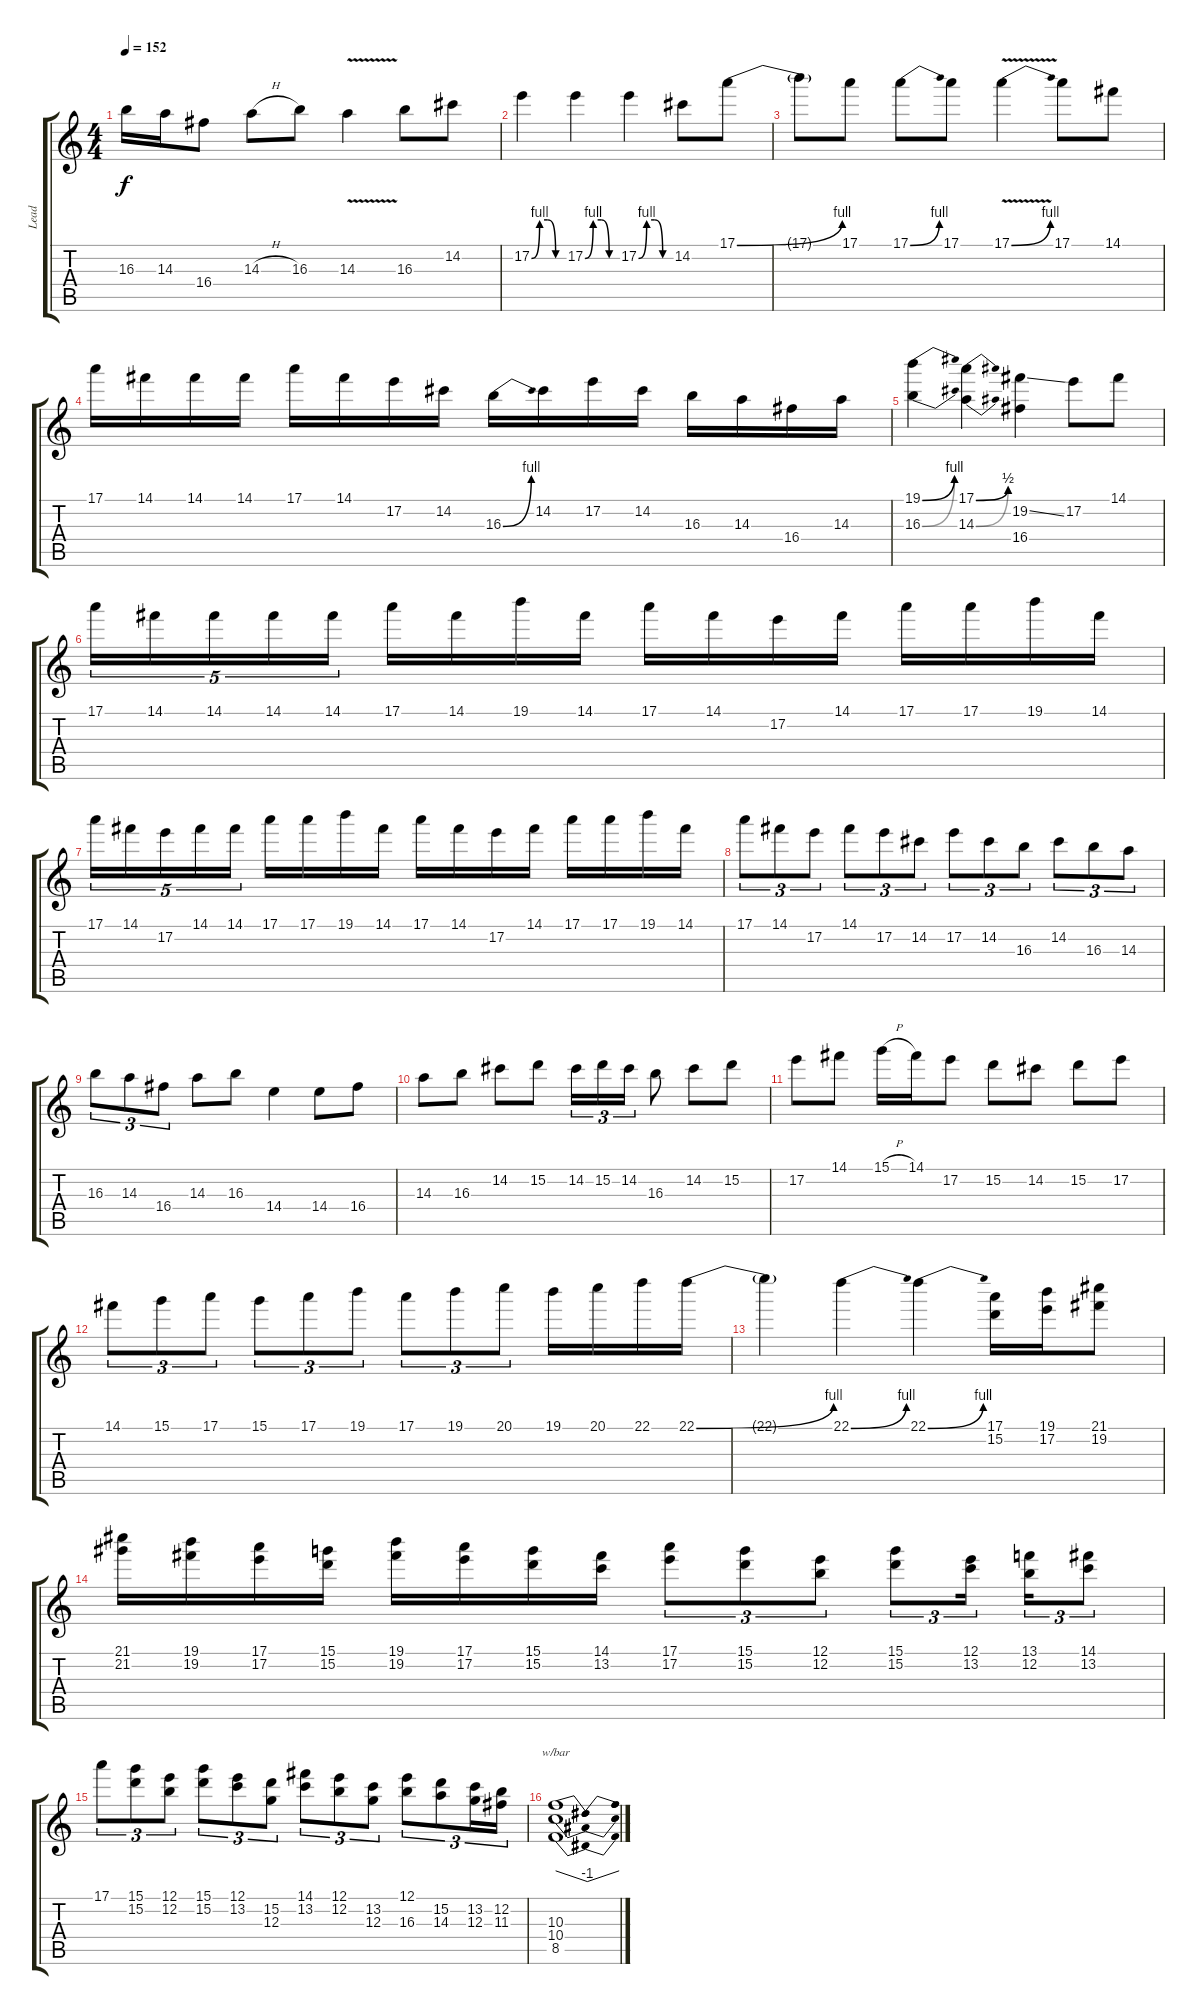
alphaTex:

\track ("Lead" "Lead") {instrument overdrivenguitar}
\staff {score tabs}
\tuning (E4 B3 G3 D3 A2 E2) {hide}
\ts (4 4)
\tempo 152
\clef g2
\ks c
16.3.16{dy f} 14.3.16 16.4.8 14.3{h}.8 16.3.8 14.3{v}.4 16.3.8 14.2.8 |
17.2{be (custom 0 0 15 4 30 4 45 0 60 0)}.4 17.2{be (custom 0 0 15 4 30 4 45 0 60 0)}.4 17.2{be (custom 0 0 15 4 30 4 45 0 60 0)}.4 14.2.8 17.1{be (bend 0 0 60 4)}.8 |
17.1{t}.8 17.1.8 17.1{be (bend 0 0 60 4)}.8 17.1.8 17.1{be (bend 0 0 60 4) v}.4 17.1.8 14.1.8 |
17.1.16 14.1.16 14.1.16 14.1.16 17.1.16 14.1.16 17.2.16 14.2.16 16.3{be (bend 0 0 60 4)}.16 14.2.16 17.2.16 14.2.16 16.3.16 14.3.16 16.4.16 14.3.16 |
(19.1{be (bend 0 0 60 4)} 16.3{be (bend 0 0 60 4)}).4 (17.1{be (bend 0 0 60 2)} 14.3{be (bend 0 0 60 2)}).4 (19.2{ss} 16.4).4 17.2.8 14.1.8 |
17.1.16{tu (5 4)} 14.1.16{tu (5 4)} 14.1.16{tu (5 4)} 14.1.16{tu (5 4)} 14.1.16{tu (5 4)} 17.1.16 14.1.16 19.1.16 14.1.16 17.1.16 14.1.16 17.2.16 14.1.16 17.1.16 17.1.16 19.1.16 14.1.16 |
17.1.16{tu (5 4)} 14.1.16{tu (5 4)} 17.2.16{tu (5 4)} 14.1.16{tu (5 4)} 14.1.16{tu (5 4)} 17.1.16 17.1.16 19.1.16 14.1.16 17.1.16 14.1.16 17.2.16 14.1.16 17.1.16 17.1.16 19.1.16 14.1.16 |
17.1.8{tu (3 2)} 14.1.8{tu (3 2)} 17.2.8{tu (3 2)} 14.1.8{tu (3 2)} 17.2.8{tu (3 2)} 14.2.8{tu (3 2)} 17.2.8{tu (3 2)} 14.2.8{tu (3 2)} 16.3.8{tu (3 2)} 14.2.8{tu (3 2)} 16.3.8{tu (3 2)} 14.3.8{tu (3 2)} |
16.3.8{tu (3 2)} 14.3.8{tu (3 2)} 16.4.8{tu (3 2)} 14.3.8 16.3.8 14.4.4 14.4.8 16.4.8 |
14.3.8 16.3.8 14.2.8 15.2.8 14.2.16{tu (3 2)} 15.2.16{tu (3 2)} 14.2.16{tu (3 2)} 16.3.8 14.2.8 15.2.8 |
17.2.8 14.1.8 15.1{h}.16 14.1.16 17.2.8 15.2.8 14.2.8 15.2.8 17.2.8 |
14.1.8{tu (3 2)} 15.1.8{tu (3 2)} 17.1.8{tu (3 2)} 15.1.8{tu (3 2)} 17.1.8{tu (3 2)} 19.1.8{tu (3 2)} 17.1.8{tu (3 2)} 19.1.8{tu (3 2)} 20.1.8{tu (3 2)} 19.1.16 20.1.16 22.1.16 22.1{be (bend 0 0 60 4)}.16 |
22.1{t}.4 22.1{be (bend 0 0 60 4)}.4 22.1{be (bend 0 0 60 4)}.4 (17.1 15.2).16 (19.1 17.2).16 (21.1 19.2).8 |
(21.1 21.2).16 (19.1 19.2).16 (17.1 17.2).16 (15.1 15.2).16 (19.1 19.2).16 (17.1 17.2).16 (15.1 15.2).16 (14.1 13.2).16 (17.1 17.2).8{tu (3 2)} (15.1 15.2).8{tu (3 2)} (12.1 12.2).8{tu (3 2)} (15.1 15.2).8{tu (3 2)} (12.1 13.2).16{tu (3 2)} (13.1 12.2).16{tu (3 2)} (14.1 13.2).8{tu (3 2)} |
17.1.8{tu (3 2)} (15.1 15.2).8{tu (3 2)} (12.1 12.2).8{tu (3 2)} (15.1 15.2).8{tu (3 2)} (12.1 13.2).8{tu (3 2)} (15.2 12.3).8{tu (3 2)} (14.1 13.2).8{tu (3 2)} (12.1 12.2).8{tu (3 2)} (13.2 12.3).8{tu (3 2)} (12.1 16.3).8{tu (3 2)} (15.2 14.3).8{tu (3 2)} (13.2 12.3).16{tu (3 2)} (12.2 11.3).16{tu (3 2)} |
(10.3 10.4 8.5).1{tbe (dip default 0 0 30 -4 60 0)}
